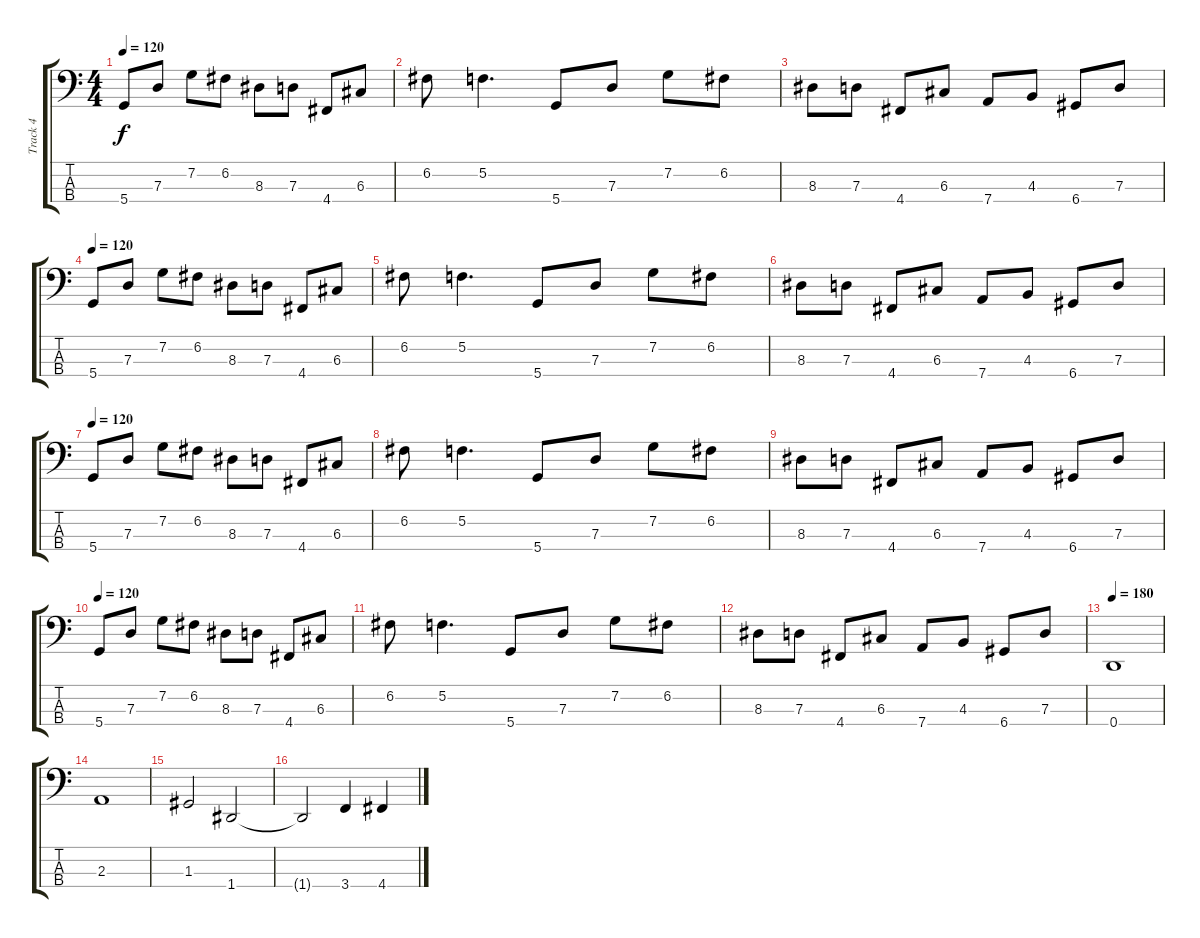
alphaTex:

\track ("Track 4" "Track 4") {instrument electricbassfinger}
\staff {score tabs}
\tuning (F2 C2 G1 D1) {hide}
\ts (4 4)
\tempo 120
\clef f4
\ks c
5.4.8{dy f} 7.3.8 7.2.8 6.2.8 8.3.8 7.3.8 4.4.8 6.3.8 |
6.2.8 5.2.4{d} 5.4.8 7.3.8 7.2.8 6.2.8 |
8.3.8 7.3.8 4.4.8 6.3.8 7.4.8 4.3.8 6.4.8 7.3.8 |
\tempo 120
5.4.8 7.3.8 7.2.8 6.2.8 8.3.8 7.3.8 4.4.8 6.3.8 |
6.2.8 5.2.4{d} 5.4.8 7.3.8 7.2.8 6.2.8 |
8.3.8 7.3.8 4.4.8 6.3.8 7.4.8 4.3.8 6.4.8 7.3.8 |
\tempo 120
5.4.8 7.3.8 7.2.8 6.2.8 8.3.8 7.3.8 4.4.8 6.3.8 |
6.2.8 5.2.4{d} 5.4.8 7.3.8 7.2.8 6.2.8 |
8.3.8 7.3.8 4.4.8 6.3.8 7.4.8 4.3.8 6.4.8 7.3.8 |
\tempo 120
5.4.8 7.3.8 7.2.8 6.2.8 8.3.8 7.3.8 4.4.8 6.3.8 |
6.2.8 5.2.4{d} 5.4.8 7.3.8 7.2.8 6.2.8 |
8.3.8 7.3.8 4.4.8 6.3.8 7.4.8 4.3.8 6.4.8 7.3.8 |
\tempo 180
0.4.1 |
2.3.1 |
1.3.2 1.4.2 |
1.4{t}.2 3.4.4 4.4.4
